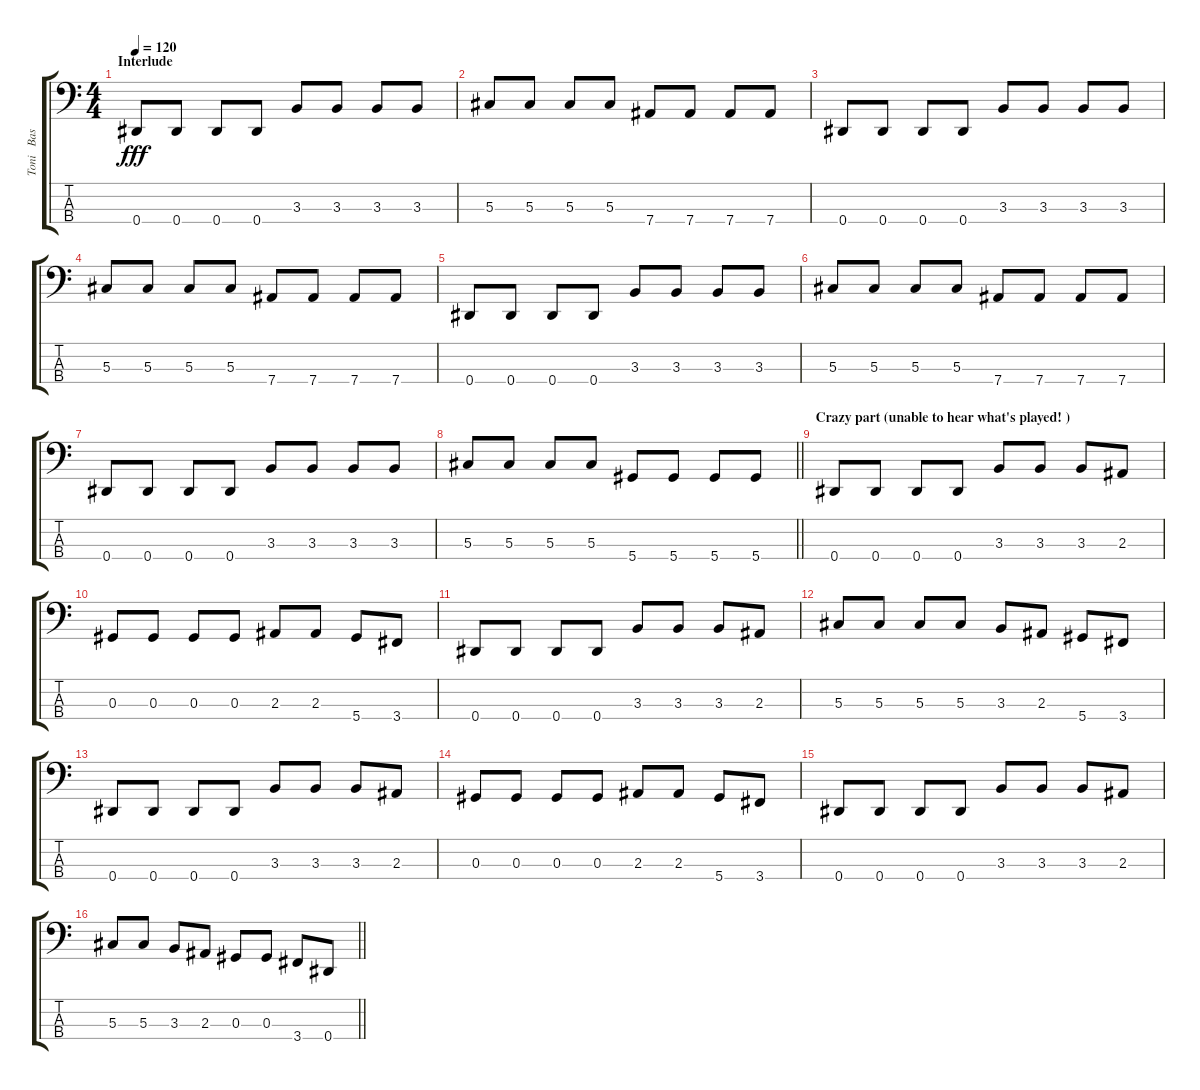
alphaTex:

\track ("Toni   Bass" "Toni   Bas") {instrument electricbasspick}
\staff {score tabs}
\tuning (Gb2 Db2 Ab1 Eb1) {hide}
\ts (4 4)
\section ("" "Interlude")
\tempo 120
\clef f4
\ks c
0.4.8{dy fff volume 12} 0.4.8 0.4.8 0.4.8 3.3.8 3.3.8 3.3.8 3.3.8 |
5.3.8 5.3.8 5.3.8 5.3.8 7.4.8 7.4.8 7.4.8 7.4.8 |
0.4.8{volume 12} 0.4.8 0.4.8 0.4.8 3.3.8 3.3.8 3.3.8 3.3.8 |
5.3.8 5.3.8 5.3.8 5.3.8 7.4.8 7.4.8 7.4.8 7.4.8 |
0.4.8{volume 12} 0.4.8 0.4.8 0.4.8 3.3.8 3.3.8 3.3.8 3.3.8 |
5.3.8 5.3.8 5.3.8 5.3.8 7.4.8 7.4.8 7.4.8 7.4.8 |
0.4.8{volume 12} 0.4.8 0.4.8 0.4.8 3.3.8 3.3.8 3.3.8 3.3.8 |
\barLineRight lightlight
5.3.8 5.3.8 5.3.8 5.3.8 5.4.8 5.4.8 5.4.8 5.4.8 |
\section ("" "Crazy part (unable to hear what's played! )")
0.4.8 0.4.8 0.4.8 0.4.8 3.3.8 3.3.8 3.3.8 2.3.8 |
0.3.8 0.3.8 0.3.8 0.3.8 2.3.8 2.3.8 5.4.8 3.4.8 |
0.4.8 0.4.8 0.4.8 0.4.8 3.3.8 3.3.8 3.3.8 2.3.8 |
5.3.8 5.3.8 5.3.8 5.3.8 3.3.8 2.3.8 5.4.8 3.4.8 |
0.4.8 0.4.8 0.4.8 0.4.8 3.3.8 3.3.8 3.3.8 2.3.8 |
0.3.8 0.3.8 0.3.8 0.3.8 2.3.8 2.3.8 5.4.8 3.4.8 |
0.4.8 0.4.8 0.4.8 0.4.8 3.3.8 3.3.8 3.3.8 2.3.8 |
\barLineRight lightlight
5.3.8 5.3.8 3.3.8 2.3.8 0.3.8 0.3.8 3.4.8 0.4.8
